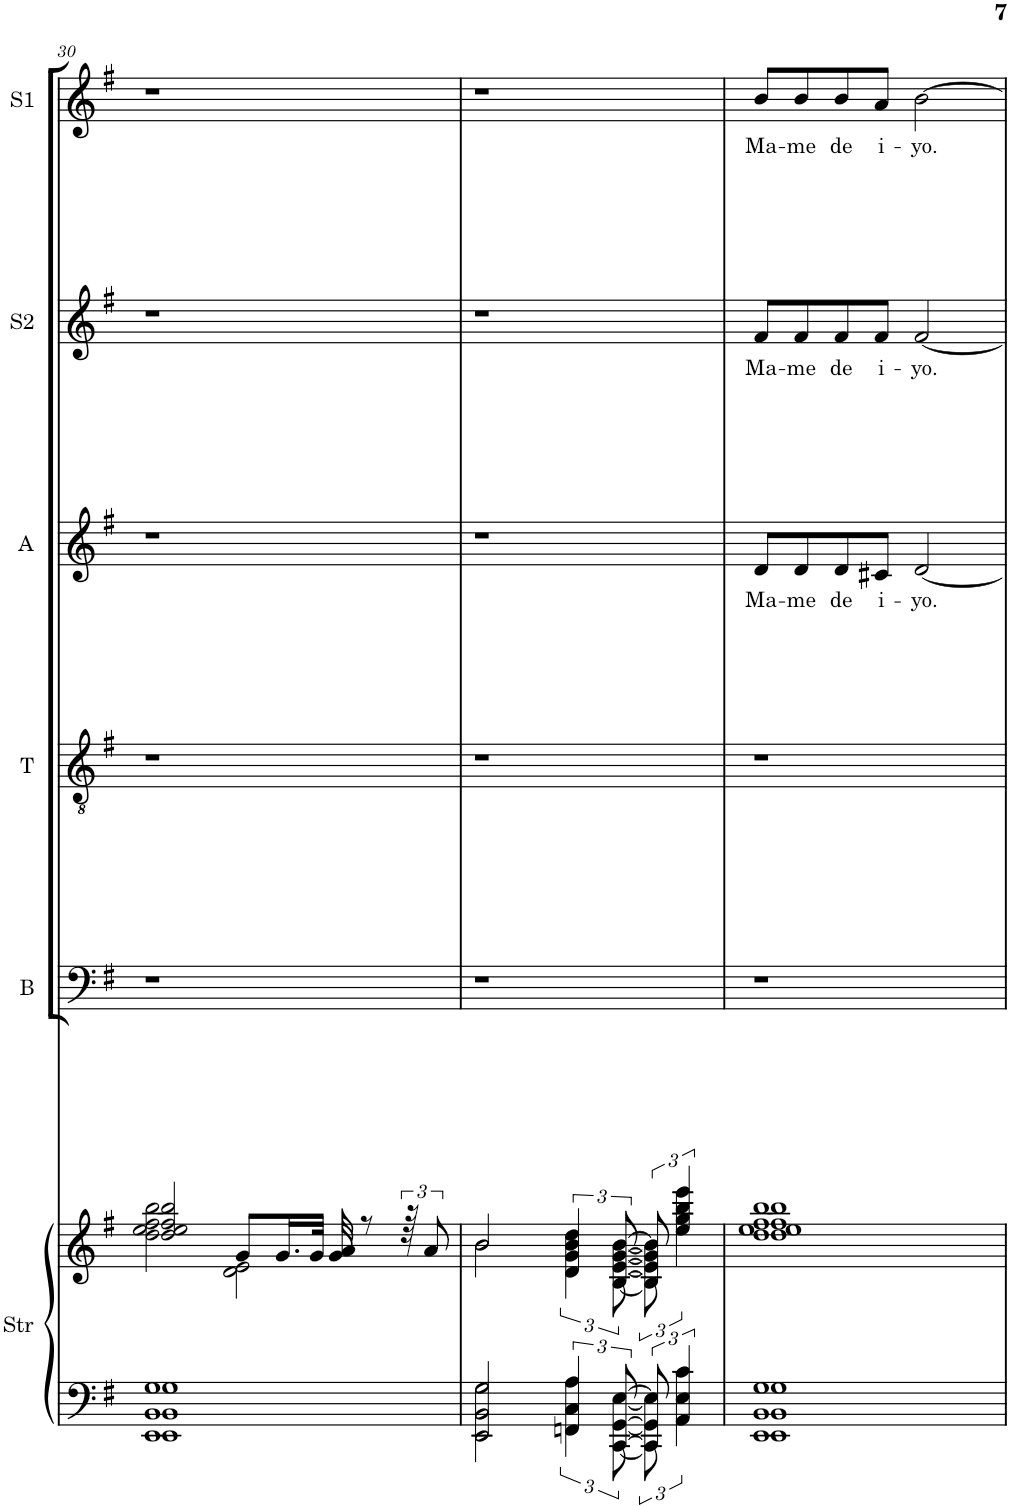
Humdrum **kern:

**kern	**kern	**kern	**kern	**kern	**text	**kern	**text	**kern	**text
*part6	*part6	*part5	*part4	*part3	*part3	*part2	*part2	*part1	*part1
*staff7	*staff6	*staff5	*staff4	*staff3	*staff3	*staff2	*staff2	*staff1	*staff1
*I"Strings	*	*I"Bass	*I"Tenor	*I"Alto	*	*I"Soprano 2	*	*I"Soprano 1	*
*I'Str	*	*I'B	*I'T	*I'A	*	*I'S2	*	*I'S1	*
!!LO:PB:g=z
*clefF4	*clefG2	*clefF4	*clefGv2	*clefG2	*	*clefG2	*	*clefG2	*
*k[f#]	*k[f#]	*k[f#]	*k[f#]	*k[f#]	*	*k[f#]	*	*k[f#]	*
*G:	*G:	*G:	*G:	*G:	*	*G:	*	*G:	*
*M4/4	*M4/4	*M4/4	*M4/4	*M4/4	*	*M4/4	*	*M4/4	*
=30	=30	=30	=30	=30	=30	=30	=30	=30	=30
*^	*^	*	*	*	*	*	*	*	*
1EE 1BB 1G	1EE 1BB 1G	2dd/ 2ee/ 2ff#/ 2bb/	2dd\ 2ee\ 2ff#\ 2bb\	1r	1r	1r	.	1r	.	1r	.
.	.	8g/L	2d\ 2e\	.	.	.	.	.	.	.	.
.	.	16.g/L	.	.	.	.	.	.	.	.	.
.	.	32g/JJL	.	.	.	.	.	.	.	.	.
.	.	32g/ 32a/	.	.	.	.	.	.	.	.	.
.	.	8r	.	.	.	.	.	.	.	.	.
.	.	96r	.	.	.	.	.	.	.	.	.
.	.	12a/	.	.	.	.	.	.	.	.	.
=31	=31	=31	=31	=31	=31	=31	=31	=31	=31	=31	=31
2EE/ 2BB/ 2G/	2EE\ 2BB\ 2G\	2b/	2b\	1r	1r	1r	.	1r	.	1r	.
6FFn/ 6C/ 6A/	6FF\ 6C\ 6A\	6d/ 6g/ 6b/ 6dd/	6d\ 6g\ 6b\ 6dd\	.	.	.	.	.	.	.	.
[12CC/ [12GG/ [12E/	[12CC\ [12GG\ [12E\	[12B/ [12e/ [12g/ [12b/	[12B\ [12e\ [12g\ [12b\	.	.	.	.	.	.	.	.
12CC/] 12GG/] 12E/]	12CC\] 12GG\] 12E\]	12B/] 12e/] 12g/] 12b/]	12B\] 12e\] 12g\] 12b\]	.	.	.	.	.	.	.	.
6AA/ 6E/ 6c/	6AA\ 6E\ 6c\	6ee/ 6gg/ 6bb/ 6eee/	6ee\ 6gg\ 6bb\ 6eee\	.	.	.	.	.	.	.	.
=32	=32	=32	=32	=32	=32	=32	=32	=32	=32	=32	=32
!	!	!	!	!	!	!	!LO:LY:b	!	!LO:LY:b	!	!LO:LY:b
1EE 1BB 1G	1EE 1BB 1G	1dd 1ee 1ff# 1bb	1dd 1ee 1ff# 1bb	1r	1r	8d/L	Ma-	8f#/L	Ma-	8b/L	Ma-
!	!	!	!	!	!	!	!LO:LY:b	!	!LO:LY:b	!	!LO:LY:b
.	.	.	.	.	.	8d/	-me	8f#/	-me	8b/	-me
!	!	!	!	!	!	!	!LO:LY:b	!	!LO:LY:b	!	!LO:LY:b
.	.	.	.	.	.	8d/	de	8f#/	de	8b/	de
!	!	!	!	!	!	!	!LO:LY:b	!	!LO:LY:b	!	!LO:LY:b
.	.	.	.	.	.	8c#X/J	i-	8f#/J	i-	8a/J	i-
!	!	!	!	!	!	!	!LO:LY:b	!	!LO:LY:b	!	!LO:LY:b
.	.	.	.	.	.	[2d/	-yo.	[2f#/	-yo.	[2b\	-yo.
*v	*v	*	*	*	*	*	*	*	*	*	*
*	*v	*v	*	*	*	*	*	*	*	*
=	=	=	=	=	=	=	=	=	=
*-	*-	*-	*-	*-	*-	*-	*-	*-	*-
